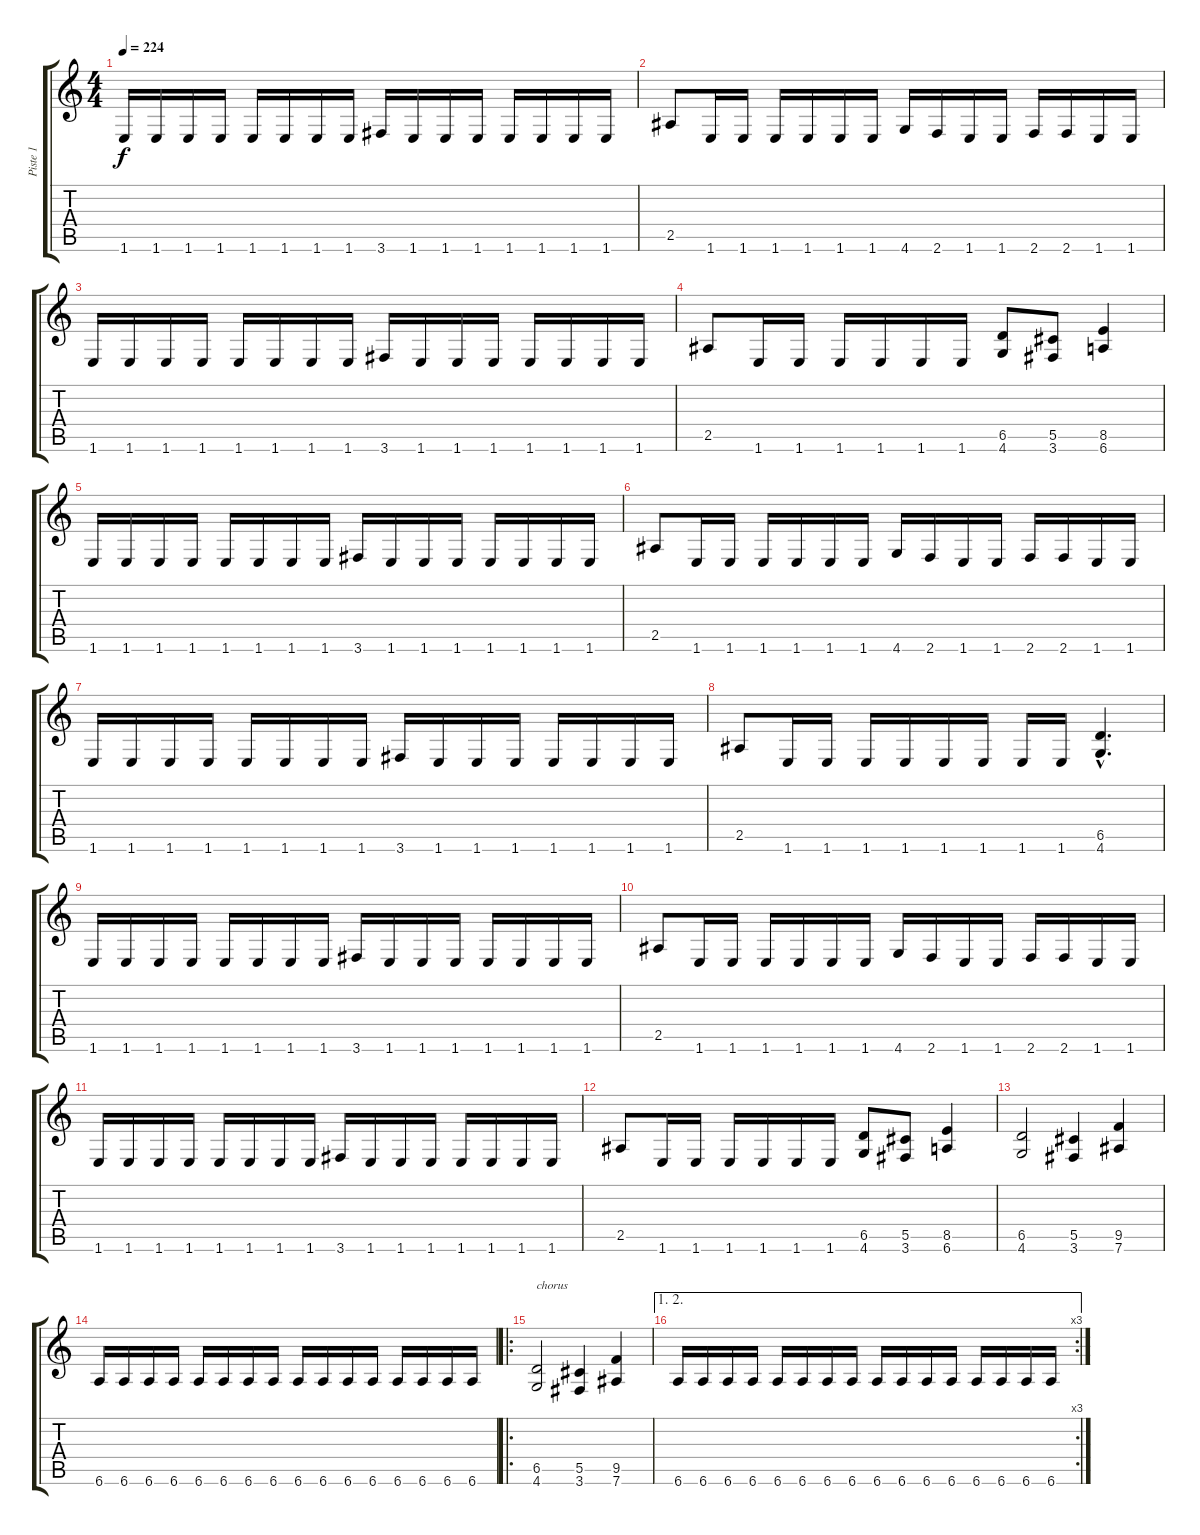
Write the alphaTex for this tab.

\track ("Piste 1" "Piste 1") {instrument distortionguitar}
\staff {score tabs}
\tuning (Eb4 Bb3 Gb3 Db3 Ab2 Eb2) {hide}
\ts (4 4)
\tempo 224
\clef g2
\ks c
1.6.16{dy f} 1.6.16 1.6.16 1.6.16 1.6.16 1.6.16 1.6.16 1.6.16 3.6.16 1.6.16 1.6.16 1.6.16 1.6.16 1.6.16 1.6.16 1.6.16 |
2.5.8 1.6.16 1.6.16 1.6.16 1.6.16 1.6.16 1.6.16 4.6.16 2.6.16 1.6.16 1.6.16 2.6.16 2.6.16 1.6.16 1.6.16 |
1.6.16 1.6.16 1.6.16 1.6.16 1.6.16 1.6.16 1.6.16 1.6.16 3.6.16 1.6.16 1.6.16 1.6.16 1.6.16 1.6.16 1.6.16 1.6.16 |
2.5.8 1.6.16 1.6.16 1.6.16 1.6.16 1.6.16 1.6.16 (6.5 4.6).8 (5.5 3.6).8 (8.5 6.6).4 |
1.6.16 1.6.16 1.6.16 1.6.16 1.6.16 1.6.16 1.6.16 1.6.16 3.6.16 1.6.16 1.6.16 1.6.16 1.6.16 1.6.16 1.6.16 1.6.16 |
2.5.8 1.6.16 1.6.16 1.6.16 1.6.16 1.6.16 1.6.16 4.6.16 2.6.16 1.6.16 1.6.16 2.6.16 2.6.16 1.6.16 1.6.16 |
1.6.16 1.6.16 1.6.16 1.6.16 1.6.16 1.6.16 1.6.16 1.6.16 3.6.16 1.6.16 1.6.16 1.6.16 1.6.16 1.6.16 1.6.16 1.6.16 |
2.5.8 1.6.16 1.6.16 1.6.16 1.6.16 1.6.16 1.6.16 1.6.16 1.6.16 (6.5{hac} 4.6{hac}).4{d} |
1.6.16 1.6.16 1.6.16 1.6.16 1.6.16 1.6.16 1.6.16 1.6.16 3.6.16 1.6.16 1.6.16 1.6.16 1.6.16 1.6.16 1.6.16 1.6.16 |
2.5.8 1.6.16 1.6.16 1.6.16 1.6.16 1.6.16 1.6.16 4.6.16 2.6.16 1.6.16 1.6.16 2.6.16 2.6.16 1.6.16 1.6.16 |
1.6.16 1.6.16 1.6.16 1.6.16 1.6.16 1.6.16 1.6.16 1.6.16 3.6.16 1.6.16 1.6.16 1.6.16 1.6.16 1.6.16 1.6.16 1.6.16 |
2.5.8 1.6.16 1.6.16 1.6.16 1.6.16 1.6.16 1.6.16 (6.5 4.6).8 (5.5 3.6).8 (8.5 6.6).4 |
(6.5 4.6).2 (5.5 3.6).4 (9.5 7.6).4 |
6.6.16 6.6.16 6.6.16 6.6.16 6.6.16 6.6.16 6.6.16 6.6.16 6.6.16 6.6.16 6.6.16 6.6.16 6.6.16 6.6.16 6.6.16 6.6.16 |
\ro
(6.5 4.6).2{txt "chorus"} (5.5 3.6).4 (9.5 7.6).4 |
\ae (1 2)
\rc 3
6.6.16 6.6.16 6.6.16 6.6.16 6.6.16 6.6.16 6.6.16 6.6.16 6.6.16 6.6.16 6.6.16 6.6.16 6.6.16 6.6.16 6.6.16 6.6.16
